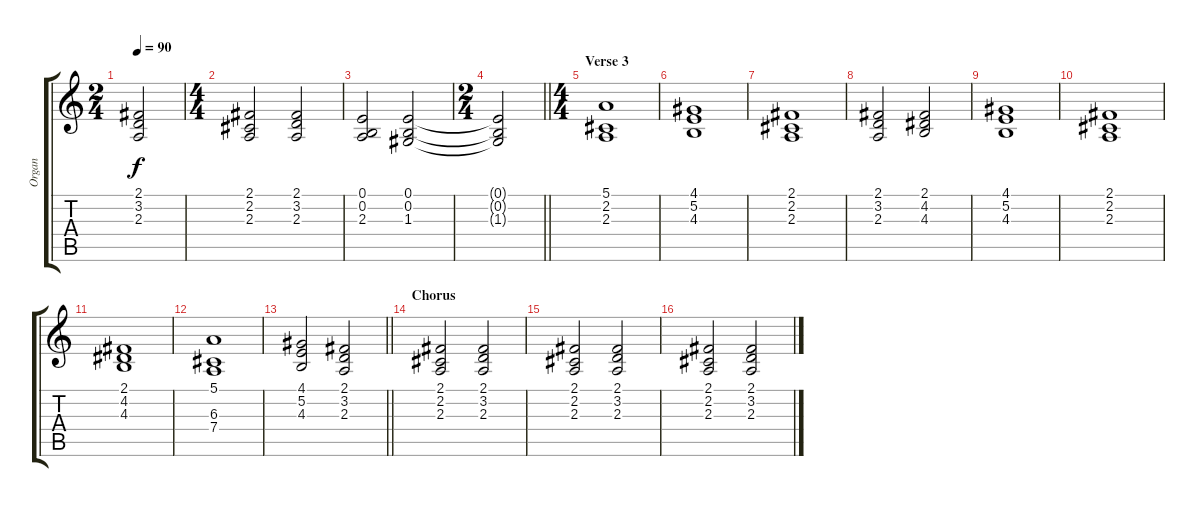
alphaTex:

\track ("Organ" "Organ") {instrument percussiveorgan}
\staff {score tabs}
\tuning (E4 B3 G3 D3 A2 E2) {hide}
\ts (2 4)
\tempo 90
\clef g2
\ks c
(2.1 3.2 2.3).2{dy f} |
\ts (4 4)
(2.1 2.2 2.3).2 (2.1 3.2 2.3).2 |
(0.1 0.2 2.3).2 (0.1 0.2 1.3).2 |
\ts (2 4)
\barLineRight lightlight
(0.1{t} 0.2{t} 1.3{t}).2 |
\ts (4 4)
\section ("" "Verse 3")
(5.1 2.2 2.3).1 |
(4.1 5.2 4.3).1 |
(2.1 2.2 2.3).1 |
(2.1 3.2 2.3).2 (2.1 4.2 4.3).2 |
(4.1 5.2 4.3).1 |
(2.1 2.2 2.3).1 |
(2.1 4.2 4.3).1 |
(5.1 6.3 7.4).1 |
\barLineRight lightlight
(4.1 5.2 4.3).2 (2.1 3.2 2.3).2 |
\section ("" "Chorus")
(2.1 2.2 2.3).2 (2.1 3.2 2.3).2 |
(2.1 2.2 2.3).2 (2.1 3.2 2.3).2 |
(2.1 2.2 2.3).2 (2.1 3.2 2.3).2
